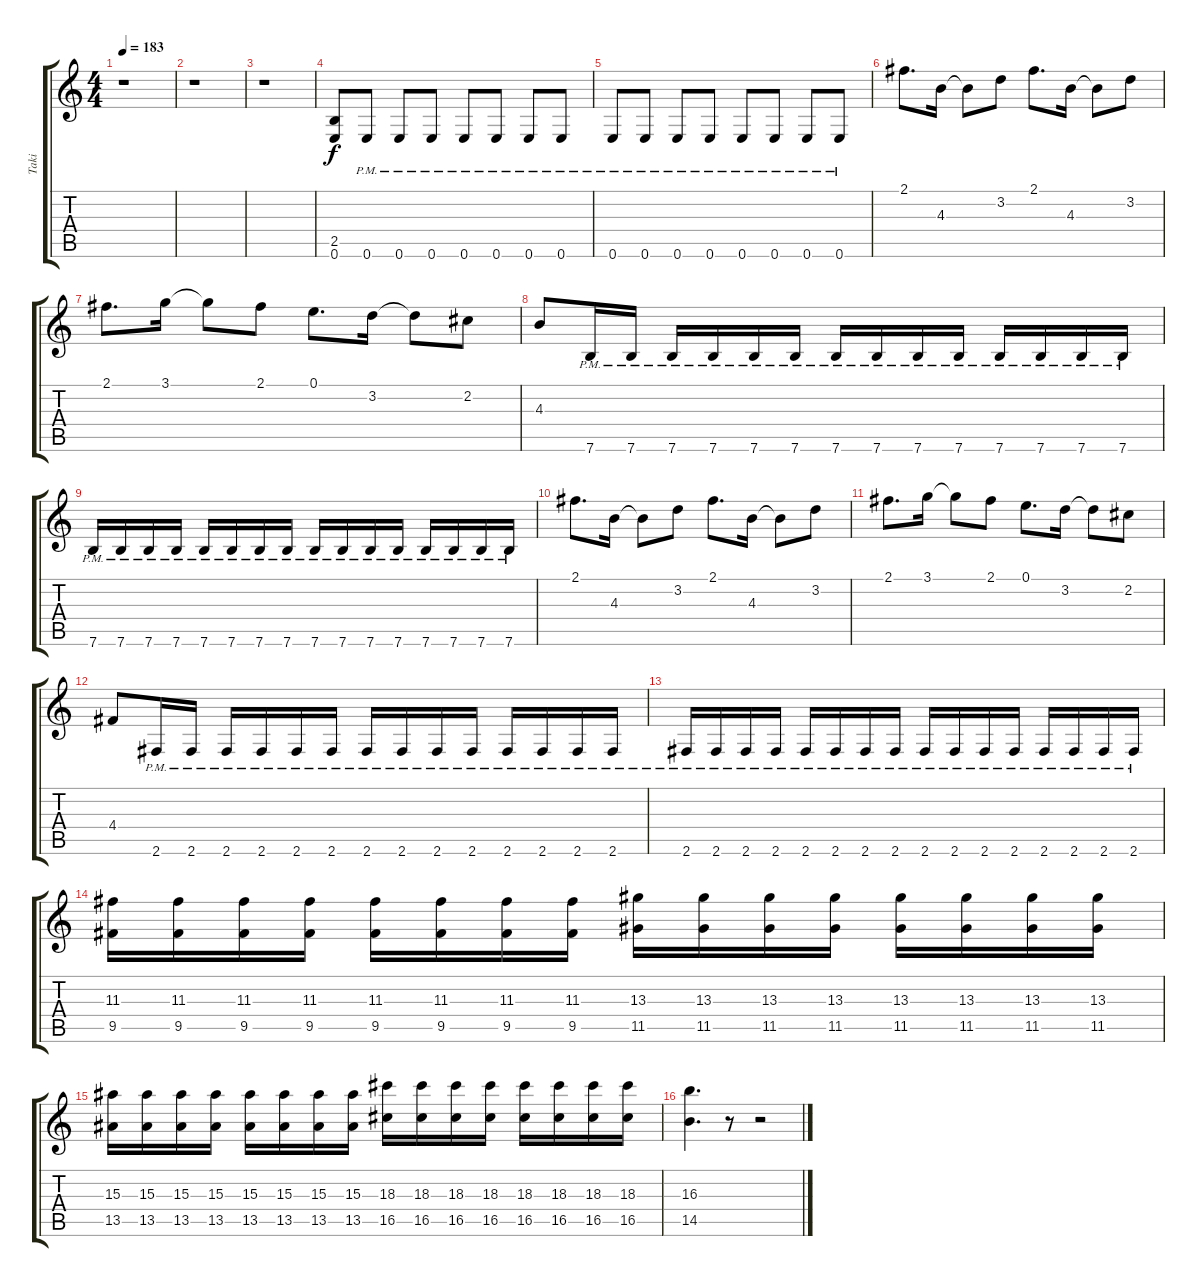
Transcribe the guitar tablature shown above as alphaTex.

\track ("Taki" "Taki") {instrument distortionguitar}
\staff {score tabs}
\tuning (E4 B3 G3 D3 A2 E2) {hide}
\ts (4 4)
\tempo 183
\clef g2
\ks c
r.1{dy f} |
r.1 |
r.1 |
(2.5 0.6).8 0.6{pm}.8 0.6{pm}.8 0.6{pm}.8 0.6{pm}.8 0.6{pm}.8 0.6{pm}.8 0.6{pm}.8 |
0.6{pm}.8 0.6{pm}.8 0.6{pm}.8 0.6{pm}.8 0.6{pm}.8 0.6{pm}.8 0.6{pm}.8 0.6{pm}.8 |
2.1.8{d} 4.3.16 4.3{t}.8 3.2.8 2.1.8{d} 4.3.16 4.3{t}.8 3.2.8 |
2.1.8{d} 3.1.16 3.1{t}.8 2.1.8 0.1.8{d} 3.2.16 3.2{t}.8 2.2.8 |
4.3.8 7.6{pm}.16 7.6{pm}.16 7.6{pm}.16 7.6{pm}.16 7.6{pm}.16 7.6{pm}.16 7.6{pm}.16 7.6{pm}.16 7.6{pm}.16 7.6{pm}.16 7.6{pm}.16 7.6{pm}.16 7.6{pm}.16 7.6{pm}.16 |
7.6{pm}.16 7.6{pm}.16 7.6{pm}.16 7.6{pm}.16 7.6{pm}.16 7.6{pm}.16 7.6{pm}.16 7.6{pm}.16 7.6{pm}.16 7.6{pm}.16 7.6{pm}.16 7.6{pm}.16 7.6{pm}.16 7.6{pm}.16 7.6{pm}.16 7.6{pm}.16 |
2.1.8{d} 4.3.16 4.3{t}.8 3.2.8 2.1.8{d} 4.3.16 4.3{t}.8 3.2.8 |
2.1.8{d} 3.1.16 3.1{t}.8 2.1.8 0.1.8{d} 3.2.16 3.2{t}.8 2.2.8 |
4.4.8 2.6{pm}.16 2.6{pm}.16 2.6{pm}.16 2.6{pm}.16 2.6{pm}.16 2.6{pm}.16 2.6{pm}.16 2.6{pm}.16 2.6{pm}.16 2.6{pm}.16 2.6{pm}.16 2.6{pm}.16 2.6{pm}.16 2.6{pm}.16 |
2.6{pm}.16 2.6{pm}.16 2.6{pm}.16 2.6{pm}.16 2.6{pm}.16 2.6{pm}.16 2.6{pm}.16 2.6{pm}.16 2.6{pm}.16 2.6{pm}.16 2.6{pm}.16 2.6{pm}.16 2.6{pm}.16 2.6{pm}.16 2.6{pm}.16 2.6{pm}.16 |
(11.3 9.5).16 (11.3 9.5).16 (11.3 9.5).16 (11.3 9.5).16 (11.3 9.5).16 (11.3 9.5).16 (11.3 9.5).16 (11.3 9.5).16 (13.3 11.5).16 (13.3 11.5).16 (13.3 11.5).16 (13.3 11.5).16 (13.3 11.5).16 (13.3 11.5).16 (13.3 11.5).16 (13.3 11.5).16 |
(15.3 13.5).16 (15.3 13.5).16 (15.3 13.5).16 (15.3 13.5).16 (15.3 13.5).16 (15.3 13.5).16 (15.3 13.5).16 (15.3 13.5).16 (18.3 16.5).16 (18.3 16.5).16 (18.3 16.5).16 (18.3 16.5).16 (18.3 16.5).16 (18.3 16.5).16 (18.3 16.5).16 (18.3 16.5).16 |
(16.3 14.5).4{d} r.8 r.2
